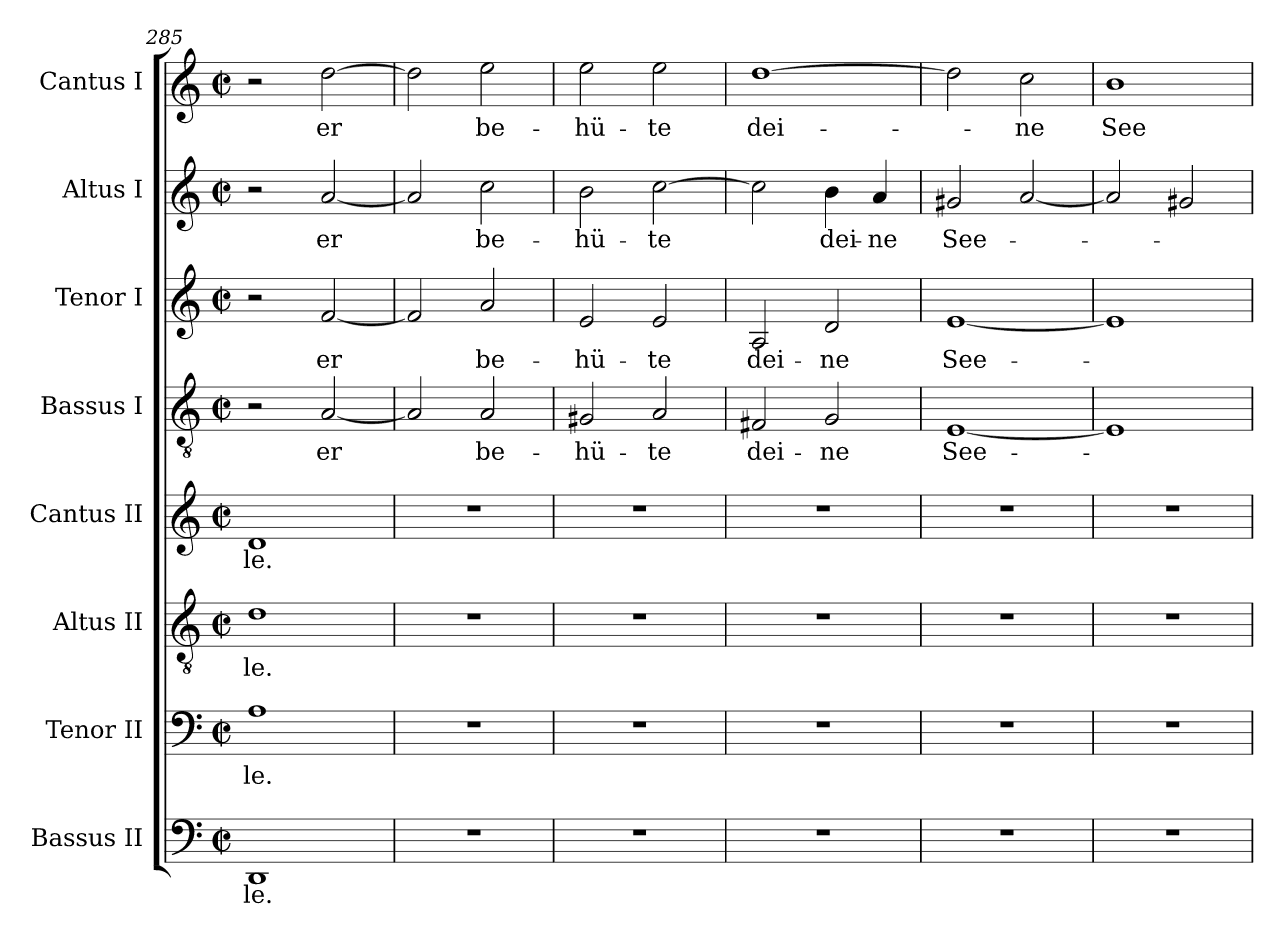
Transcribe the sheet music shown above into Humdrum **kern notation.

**kern	**text	**kern	**text	**kern	**text	**kern	**text	**kern	**text	**kern	**text	**kern	**text	**kern	**text
*part8	*part8	*part7	*part7	*part6	*part6	*part5	*part5	*part4	*part4	*part3	*part3	*part2	*part2	*part1	*part1
*staff8	*staff8	*staff7	*staff7	*staff6	*staff6	*staff5	*staff5	*staff4	*staff4	*staff3	*staff3	*staff2	*staff2	*staff1	*staff1
*I"Bassus II	*	*I"Tenor II	*	*I"Altus II	*	*I"Cantus II	*	*I"Bassus I	*	*I"Tenor I	*	*I"Altus I	*	*I"Cantus I	*
*I'B2	*	*I'T2	*	*I'A2	*	*I'C2	*	*I'B1	*	*I'T1	*	*I'A1	*	*I'C1	*
*clefF4	*	*clefF4	*	*clefGv2	*	*clefG2	*	*clefGv2	*	*clefG2	*	*clefG2	*	*clefG2	*
*k[]	*	*k[]	*	*k[]	*	*k[]	*	*k[]	*	*k[]	*	*k[]	*	*k[]	*
*C:	*	*C:	*	*C:	*	*C:	*	*C:	*	*C:	*	*C:	*	*C:	*
*M2/2	*	*M2/2	*	*M2/2	*	*M2/2	*	*M2/2	*	*M2/2	*	*M2/2	*	*M2/2	*
*met(c|)	*	*met(c|)	*	*met(c|)	*	*met(c|)	*	*met(c|)	*	*met(c|)	*	*met(c|)	*	*met(c|)	*
=285	=285	=285	=285	=285	=285	=285	=285	=285	=285	=285	=285	=285	=285	=285	=285
!	!LO:LY:b	!	!	!	!	!	!	!	!	!	!	!	!	!	!
!	!	!	!LO:LY:b	!	!	!	!	!	!	!	!	!	!	!	!
!	!	!	!	!	!LO:LY:b	!	!	!	!	!	!	!	!	!	!
!	!	!	!	!	!	!	!LO:LY:b	!	!	!	!	!	!	!	!
1DD	-le.	1A	-le.	1d	-le.	1d	-le.	2r	.	2r	.	2r	.	2r	.
!	!	!	!	!	!	!	!	!	!LO:LY:b	!	!	!	!	!	!
!	!	!	!	!	!	!	!	!	!	!	!LO:LY:b	!	!	!	!
!	!	!	!	!	!	!	!	!	!	!	!	!	!LO:LY:b	!	!
!	!	!	!	!	!	!	!	!	!	!	!	!	!	!	!LO:LY:b
.	.	.	.	.	.	.	.	[2A/	er	[2f/	er	[2a/	er	[2dd\	er
=286	=286	=286	=286	=286	=286	=286	=286	=286	=286	=286	=286	=286	=286	=286	=286
1r	.	1r	.	1r	.	1r	.	2A/]	.	2f/]	.	2a/]	.	2dd\]	.
!	!	!	!	!	!	!	!	!	!LO:LY:b	!	!	!	!	!	!
!	!	!	!	!	!	!	!	!	!	!	!LO:LY:b	!	!	!	!
!	!	!	!	!	!	!	!	!	!	!	!	!	!LO:LY:b	!	!
!	!	!	!	!	!	!	!	!	!	!	!	!	!	!	!LO:LY:b
.	.	.	.	.	.	.	.	2A/	be-	2a/	be-	2cc\	be-	2ee\	be-
=287	=287	=287	=287	=287	=287	=287	=287	=287	=287	=287	=287	=287	=287	=287	=287
!	!	!	!	!	!	!	!	!	!LO:LY:b	!	!	!	!	!	!
!	!	!	!	!	!	!	!	!	!	!	!LO:LY:b	!	!	!	!
!	!	!	!	!	!	!	!	!	!	!	!	!	!LO:LY:b	!	!
!	!	!	!	!	!	!	!	!	!	!	!	!	!	!	!LO:LY:b
1r	.	1r	.	1r	.	1r	.	2G#X/	-hü-	2e/	-hü-	2b\	-hü-	2ee\	-hü-
!	!	!	!	!	!	!	!	!	!LO:LY:b	!	!	!	!	!	!
!	!	!	!	!	!	!	!	!	!	!	!LO:LY:b	!	!	!	!
!	!	!	!	!	!	!	!	!	!	!	!	!	!LO:LY:b	!	!
!	!	!	!	!	!	!	!	!	!	!	!	!	!	!	!LO:LY:b
.	.	.	.	.	.	.	.	2A/	-te	2e/	-te	[2cc\	-te	2ee\	-te
!!LO:PB:g=z
=288	=288	=288	=288	=288	=288	=288	=288	=288	=288	=288	=288	=288	=288	=288	=288
!	!	!	!	!	!	!	!	!	!LO:LY:b	!	!	!	!	!	!
!	!	!	!	!	!	!	!	!	!	!	!LO:LY:b	!	!	!	!
!	!	!	!	!	!	!	!	!	!	!	!	!	!	!	!LO:LY:b
1r	.	1r	.	1r	.	1r	.	2F#X/	dei-	2A/	dei-	2cc\]	.	[1dd	dei-
!	!	!	!	!	!	!	!	!	!LO:LY:b	!	!	!	!	!	!
!	!	!	!	!	!	!	!	!	!	!	!LO:LY:b	!	!	!	!
!	!	!	!	!	!	!	!	!	!	!	!	!	!LO:LY:b	!	!
.	.	.	.	.	.	.	.	2G/	-ne	2d/	-ne	4b\	dei-	.	.
!	!	!	!	!	!	!	!	!	!	!	!	!	!LO:LY:b	!	!
.	.	.	.	.	.	.	.	.	.	.	.	4a/	-ne	.	.
=289	=289	=289	=289	=289	=289	=289	=289	=289	=289	=289	=289	=289	=289	=289	=289
!	!	!	!	!	!	!	!	!	!LO:LY:b	!	!	!	!	!	!
!	!	!	!	!	!	!	!	!	!	!	!LO:LY:b	!	!	!	!
!	!	!	!	!	!	!	!	!	!	!	!	!	!LO:LY:b	!	!
1r	.	1r	.	1r	.	1r	.	[1E	See-	[1e	See-	2g#X/	See-	2dd\]	.
!	!	!	!	!	!	!	!	!	!	!	!	!	!	!	!LO:LY:b
.	.	.	.	.	.	.	.	.	.	.	.	[2a/	.	2cc\	-ne
=290	=290	=290	=290	=290	=290	=290	=290	=290	=290	=290	=290	=290	=290	=290	=290
!	!	!	!	!	!	!	!	!	!	!	!	!	!	!	!LO:LY:b
1r	.	1r	.	1r	.	1r	.	1E]	.	1e]	.	2a/]	.	1b	See-
.	.	.	.	.	.	.	.	.	.	.	.	2g#X/	.	.	.
=	=	=	=	=	=	=	=	=	=	=	=	=	=	=	=
*-	*-	*-	*-	*-	*-	*-	*-	*-	*-	*-	*-	*-	*-	*-	*-
